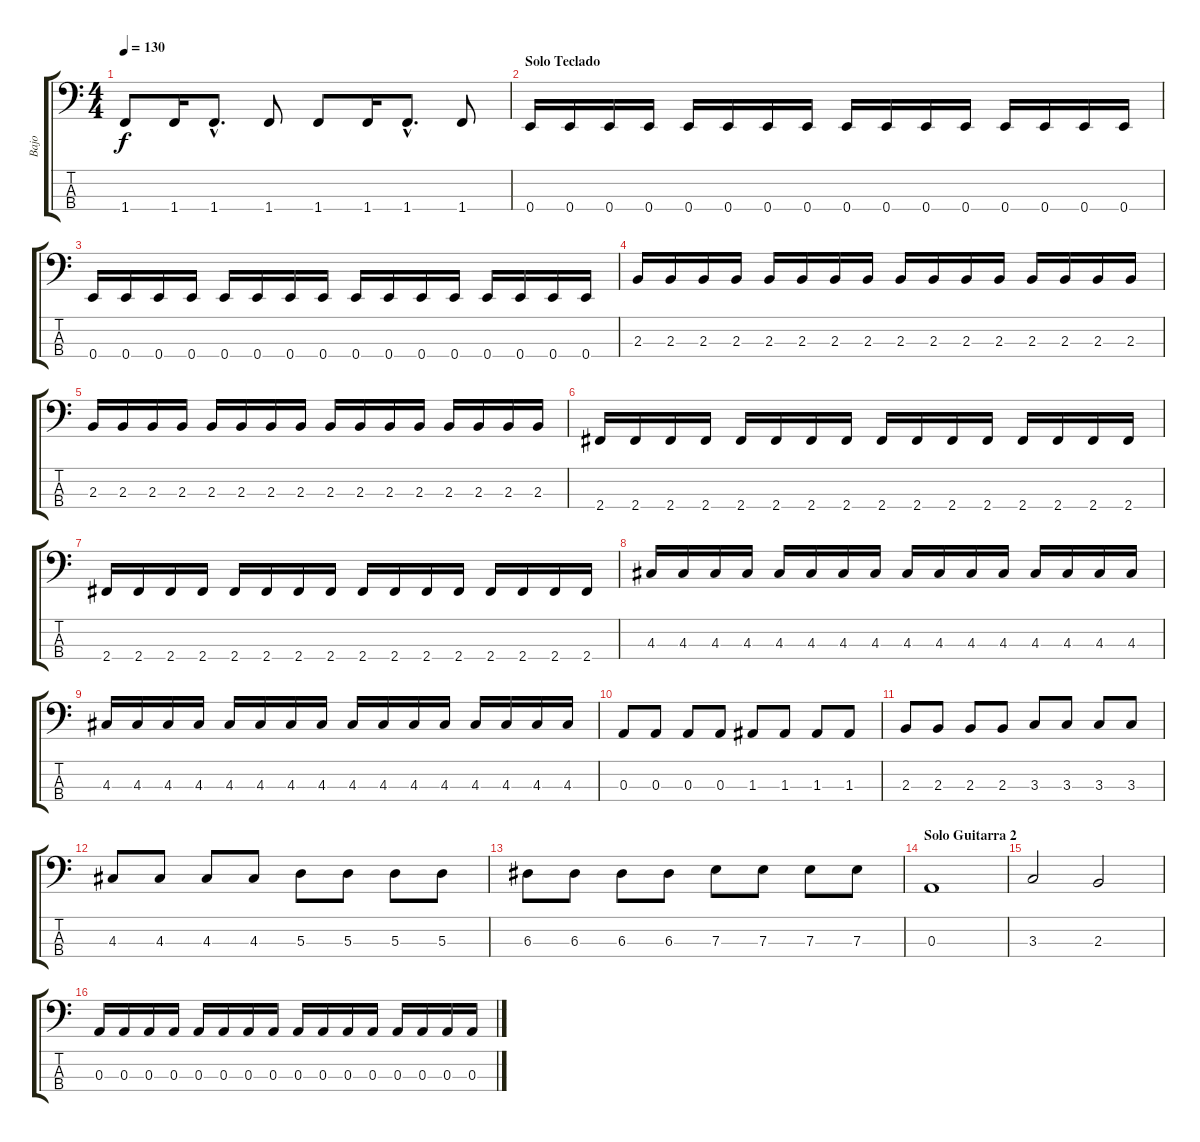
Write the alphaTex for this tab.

\track ("Bajo" "Bajo") {instrument electricbassfinger}
\staff {score tabs}
\tuning (G2 D2 A1 E1) {hide}
\ts (4 4)
\tempo 130
\clef f4
\ks c
1.4.8{dy f} 1.4.16 1.4{hac}.8{d} 1.4.8 1.4.8 1.4.16 1.4{hac}.8{d} 1.4.8 |
\section ("" "Solo Teclado")
0.4.16 0.4.16 0.4.16 0.4.16 0.4.16 0.4.16 0.4.16 0.4.16 0.4.16 0.4.16 0.4.16 0.4.16 0.4.16 0.4.16 0.4.16 0.4.16 |
0.4.16 0.4.16 0.4.16 0.4.16 0.4.16 0.4.16 0.4.16 0.4.16 0.4.16 0.4.16 0.4.16 0.4.16 0.4.16 0.4.16 0.4.16 0.4.16 |
2.3.16 2.3.16 2.3.16 2.3.16 2.3.16 2.3.16 2.3.16 2.3.16 2.3.16 2.3.16 2.3.16 2.3.16 2.3.16 2.3.16 2.3.16 2.3.16 |
2.3.16 2.3.16 2.3.16 2.3.16 2.3.16 2.3.16 2.3.16 2.3.16 2.3.16 2.3.16 2.3.16 2.3.16 2.3.16 2.3.16 2.3.16 2.3.16 |
2.4.16 2.4.16 2.4.16 2.4.16 2.4.16 2.4.16 2.4.16 2.4.16 2.4.16 2.4.16 2.4.16 2.4.16 2.4.16 2.4.16 2.4.16 2.4.16 |
2.4.16 2.4.16 2.4.16 2.4.16 2.4.16 2.4.16 2.4.16 2.4.16 2.4.16 2.4.16 2.4.16 2.4.16 2.4.16 2.4.16 2.4.16 2.4.16 |
4.3.16 4.3.16 4.3.16 4.3.16 4.3.16 4.3.16 4.3.16 4.3.16 4.3.16 4.3.16 4.3.16 4.3.16 4.3.16 4.3.16 4.3.16 4.3.16 |
4.3.16 4.3.16 4.3.16 4.3.16 4.3.16 4.3.16 4.3.16 4.3.16 4.3.16 4.3.16 4.3.16 4.3.16 4.3.16 4.3.16 4.3.16 4.3.16 |
0.3.8 0.3.8 0.3.8 0.3.8 1.3.8 1.3.8 1.3.8 1.3.8 |
2.3.8 2.3.8 2.3.8 2.3.8 3.3.8 3.3.8 3.3.8 3.3.8 |
4.3.8 4.3.8 4.3.8 4.3.8 5.3.8 5.3.8 5.3.8 5.3.8 |
6.3.8 6.3.8 6.3.8 6.3.8 7.3.8 7.3.8 7.3.8 7.3.8 |
\section ("" "Solo Guitarra 2")
0.3.1 |
3.3.2 2.3.2 |
0.3.16 0.3.16 0.3.16 0.3.16 0.3.16 0.3.16 0.3.16 0.3.16 0.3.16 0.3.16 0.3.16 0.3.16 0.3.16 0.3.16 0.3.16 0.3.16
